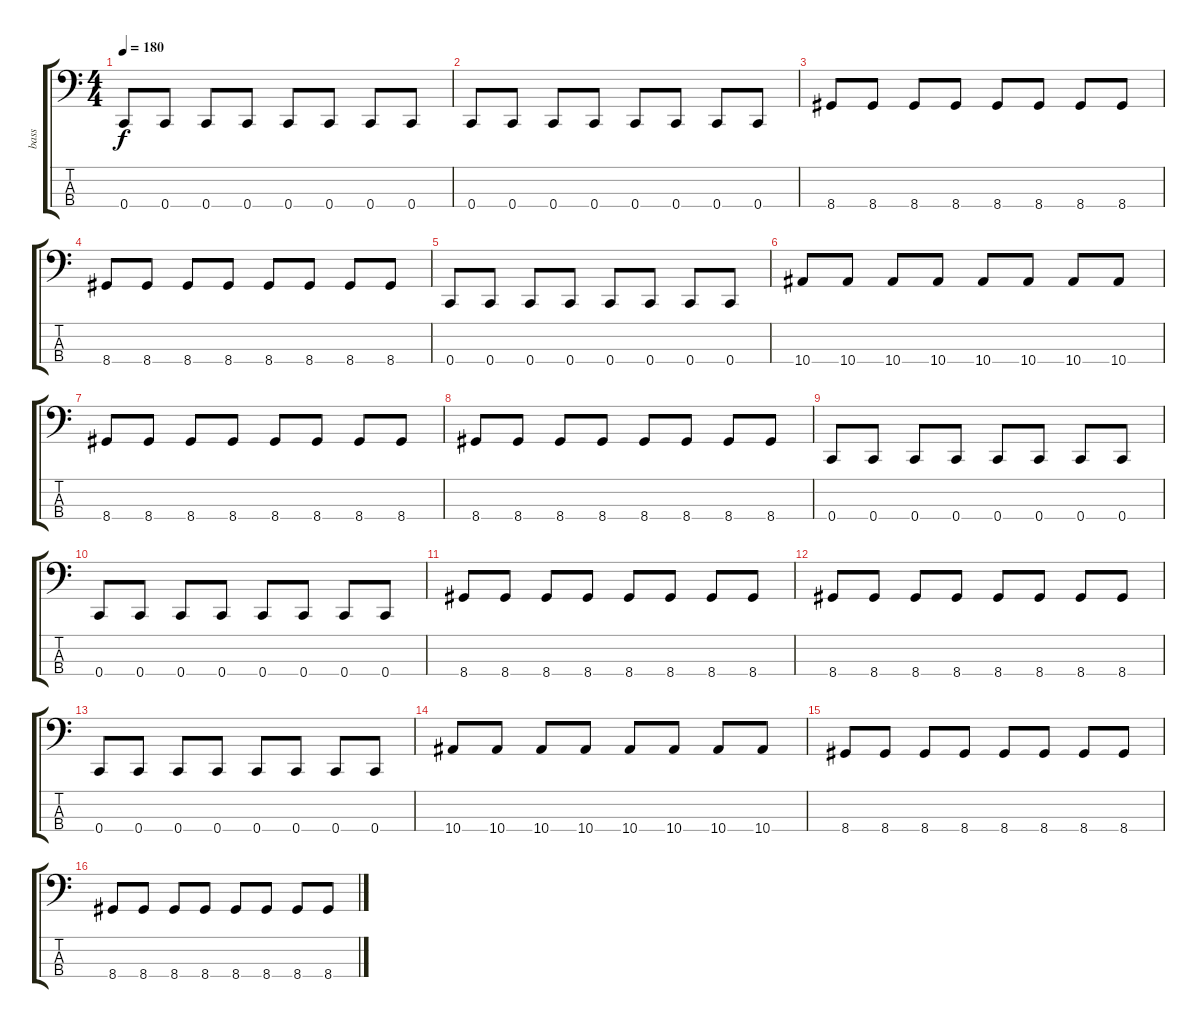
\track ("bass" "bass") {instrument electricbasspick}
\staff {score tabs}
\tuning (F2 C2 G1 C1) {hide}
\ts (4 4)
\tempo 180
\clef f4
\ks c
0.4.8{dy f} 0.4.8 0.4.8 0.4.8 0.4.8 0.4.8 0.4.8 0.4.8 |
0.4.8 0.4.8 0.4.8 0.4.8 0.4.8 0.4.8 0.4.8 0.4.8 |
8.4.8 8.4.8 8.4.8 8.4.8 8.4.8 8.4.8 8.4.8 8.4.8 |
8.4.8 8.4.8 8.4.8 8.4.8 8.4.8 8.4.8 8.4.8 8.4.8 |
0.4.8 0.4.8 0.4.8 0.4.8 0.4.8 0.4.8 0.4.8 0.4.8 |
10.4.8 10.4.8 10.4.8 10.4.8 10.4.8 10.4.8 10.4.8 10.4.8 |
8.4.8 8.4.8 8.4.8 8.4.8 8.4.8 8.4.8 8.4.8 8.4.8 |
8.4.8 8.4.8 8.4.8 8.4.8 8.4.8 8.4.8 8.4.8 8.4.8 |
0.4.8 0.4.8 0.4.8 0.4.8 0.4.8 0.4.8 0.4.8 0.4.8 |
0.4.8 0.4.8 0.4.8 0.4.8 0.4.8 0.4.8 0.4.8 0.4.8 |
8.4.8 8.4.8 8.4.8 8.4.8 8.4.8 8.4.8 8.4.8 8.4.8 |
8.4.8 8.4.8 8.4.8 8.4.8 8.4.8 8.4.8 8.4.8 8.4.8 |
0.4.8 0.4.8 0.4.8 0.4.8 0.4.8 0.4.8 0.4.8 0.4.8 |
10.4.8 10.4.8 10.4.8 10.4.8 10.4.8 10.4.8 10.4.8 10.4.8 |
8.4.8 8.4.8 8.4.8 8.4.8 8.4.8 8.4.8 8.4.8 8.4.8 |
8.4.8 8.4.8 8.4.8 8.4.8 8.4.8 8.4.8 8.4.8 8.4.8
